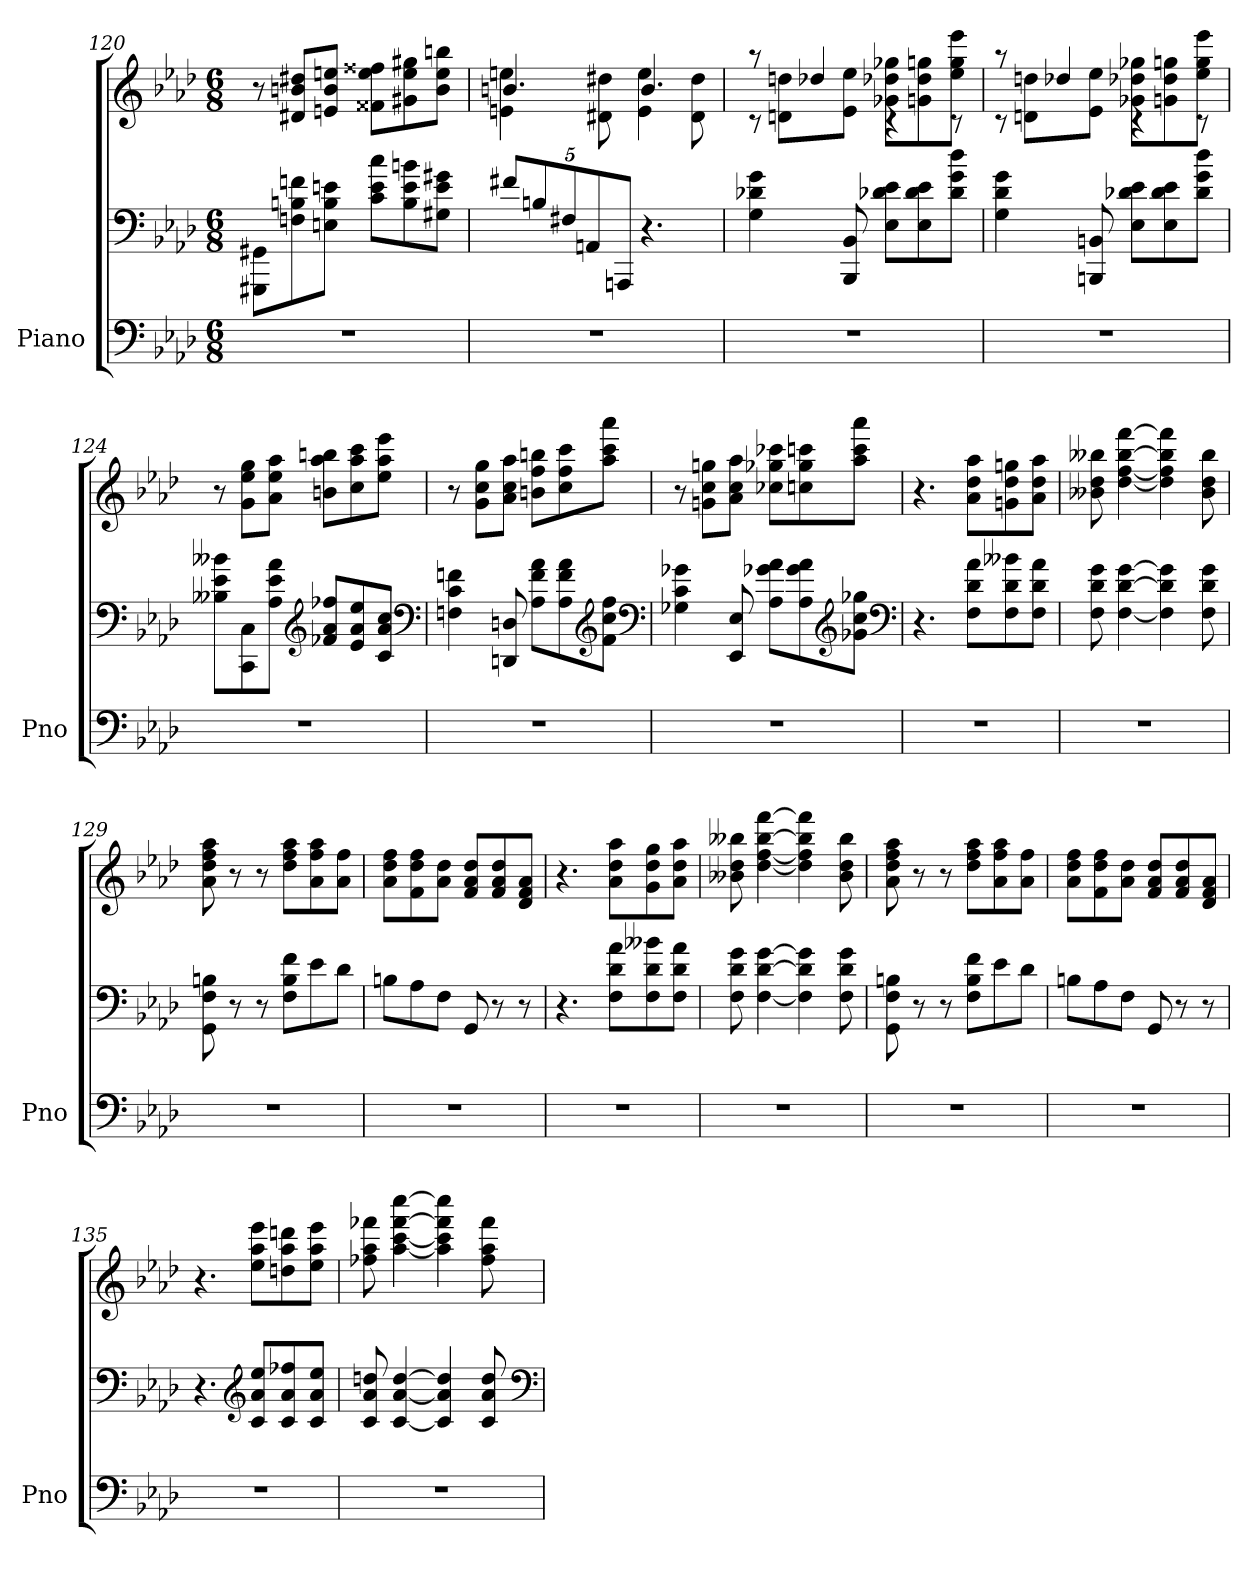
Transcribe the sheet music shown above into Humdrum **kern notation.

**kern	**kern	**kern
*part1	*part1	*part1
*staff3	*staff2	*staff1
*I"Piano	*	*
*I'Pno	*	*
*clefF4	*clefF4	*clefG2
*k[b-e-a-d-]	*k[b-e-a-d-]	*k[b-e-a-d-]
*M6/8	*M6/8	*M6/8
=120	=120	=120
2.r	8GGG#X 8GG#XL	8r
.	8Fn 8Bn 8fn	8d#X 8bn 8dd#XL
.	8En 8B 8enJ	8en 8b 8eenJ
.	8c 8e 8ccL	8f##X 8ee 8ff##XL
.	8B 8e 8bn	8g#X 8ee 8gg#X
.	8G#X 8e 8g#XJ	8b 8ee 8bbnJ
=121	=121	=121
*	*	*^
2.r	40%3f#XL	4.bn	4en 4een
.	40%3Bn	.	.
.	40%3F#X	.	.
.	40%3AAn	.	.
.	.	.	8d#X 8dd#X
.	40%3AAAnJ	.	.
.	4.r	4.b	4e 4ee
.	.	.	8d# 8dd#
=122	=122	=122	=122
2.r	4G 4d-X 4g	8rc	8raa
.	.	4dd-X	8dn 8ddnL
.	8BBB- 8BB-	.	8e- 8ee-J
.	8E- 8d-X 8e-L	4rc	8g-X 8dd-X 8gg-XL
.	8E- 8d- 8e-	.	8gn 8dd- 8ggn
.	8d- 8g 8dd-J	8rc	8ee- 8gg 8eee-J
=123	=123	=123	=123
2.r	4G 4d- 4g	8rc	8raa
.	.	4dd-X	8dn 8ddnL
.	8BBBn 8BBn	.	8e- 8ee-J
.	8E- 8d-X 8e-L	4rc	8g-X 8dd-X 8gg-XL
.	8E- 8d- 8e-	.	8gn 8dd- 8ggn
.	8d- 8g 8dd-J	8rc	8ee- 8gg 8eee-J
*	*	*v	*v
=124	=124	=124
2.r	8B--X 8e- 8b--XL	8r
.	8CC 8C	8g 8ee- 8ggL
.	8A- 8e- 8a-J	8a- 8ee- 8aa-J
*	*clefG2	*
.	8f-X 8a- 8ff-XL	8bn 8aa- 8bbnL
.	8e- 8a- 8ee-	8cc 8aa- 8ccc
.	8c 8a- 8ccJ	8ee- 8aa- 8eee-J
*	*clefF4	*
=125	=125	=125
2.r	4Fn 4c 4fn	8r
.	.	8g 8cc 8ggL
.	8DDn 8Dn	8a- 8cc 8aa-J
.	8A- 8f 8a-L	8bn 8ff 8bbnL
.	8A- 8f 8a-	8cc 8ff 8ccc
*	*clefG2	*
.	8f 8cc 8ffJ	8aa- 8ccc 8aaa-J
*	*clefF4	*
=126	=126	=126
2.r	4G-X 4c 4g-X	8r
.	.	8gn 8cc 8ggnL
.	8EE- 8E-	8a- 8cc 8aa-J
.	8A- 8g-X 8a-L	8cc-X 8gg-X 8ccc-XL
.	8A- 8g- 8a-	8ccn 8gg- 8cccn
*	*clefG2	*
.	8g-X 8cc 8gg-XJ	8aa- 8ccc 8aaa-J
*	*clefF4	*
=127	=127	=127
2.r	4.r	4.r
.	8F 8d- 8a-L	8a- 8dd- 8aa-L
.	8F 8d- 8b--X	8gn 8dd- 8ggn
.	8F 8d- 8a-J	8a- 8dd- 8aa-J
=128	=128	=128
2.r	8F 8d- 8g	8b--X 8dd- 8bb--X
.	[4F [4d- [4g	[4dd- [4ff [4bb-- [4fff
.	4F] 4d-] 4g]	4dd-] 4ff] 4bb--] 4fff]
.	8F 8d- 8g	8b-- 8dd- 8bb--
=129	=129	=129
2.r	8GG 8F 8Bn	8a- 8dd- 8ff 8aa-
.	8r	8r
.	8r	8r
.	8F 8B 8fL	8dd- 8ff 8aa-L
.	8e-	8a- 8ff 8aa-
.	8d-J	8a- 8ffJ
=130	=130	=130
2.r	8BnL	8a- 8dd- 8ffL
.	8A-	8f 8dd- 8ff
.	8FJ	8a- 8dd-J
.	8GG	8f 8a- 8dd-L
.	8r	8f 8a- 8dd-
.	8r	8d- 8f 8a-J
=131	=131	=131
2.r	4.r	4.r
.	8F 8d- 8a-L	8a- 8dd- 8aa-L
.	8F 8d- 8b--X	8g 8dd- 8gg
.	8F 8d- 8a-J	8a- 8dd- 8aa-J
=132	=132	=132
2.r	8F 8d- 8g	8b--X 8dd- 8bb--X
.	[4F [4d- [4g	[4dd- [4ff [4bb-- [4fff
.	4F] 4d-] 4g]	4dd-] 4ff] 4bb--] 4fff]
.	8F 8d- 8g	8b-- 8dd- 8bb--
=133	=133	=133
2.r	8GG 8F 8Bn	8a- 8dd- 8ff 8aa-
.	8r	8r
.	8r	8r
.	8F 8B 8fL	8dd- 8ff 8aa-L
.	8e-	8a- 8ff 8aa-
.	8d-J	8a- 8ffJ
=134	=134	=134
2.r	8BnL	8a- 8dd- 8ffL
.	8A-	8f 8dd- 8ff
.	8FJ	8a- 8dd-J
.	8GG	8f 8a- 8dd-L
.	8r	8f 8a- 8dd-
.	8r	8d- 8f 8a-J
=135	=135	=135
2.r	4.r	4.r
*	*clefG2	*
.	8c 8a- 8ee-L	8ee- 8aa- 8eee-L
.	8c 8a- 8ff-X	8ddn 8aa- 8dddn
.	8c 8a- 8ee-J	8ee- 8aa- 8eee-J
=136	=136	=136
2.r	8c 8a- 8ddn	8ff-X 8aa- 8fff-X
.	[4c [4a- [4dd	[4aa- [4ccc [4fff- [4cccc
.	4c] 4a-] 4dd]	4aa-] 4ccc] 4fff-] 4cccc]
.	8c 8a- 8dd	8ff- 8aa- 8fff-
*	*clefF4	*
=	=	=
*-	*-	*-
